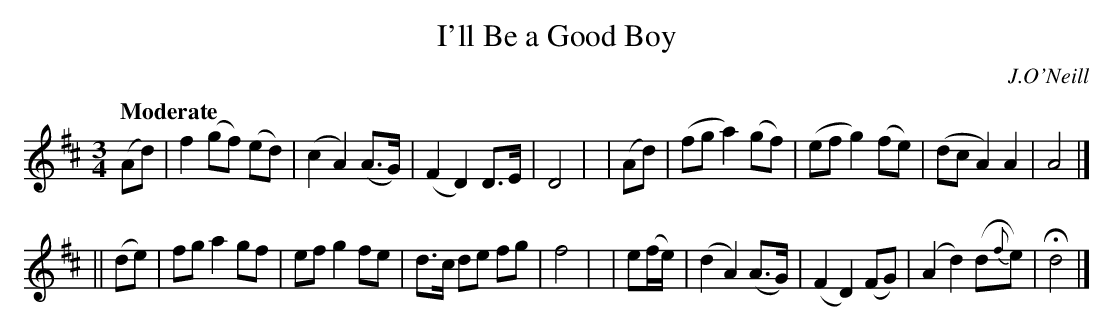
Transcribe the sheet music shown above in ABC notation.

X:1
T: I'll Be a Good Boy
O: J.O'Neill
Q: "Moderate"
M: 3/4
L: 1/8
K: D
   (Ad)  |  f2 (gf) (ed) | (c2 A2) (A>G)| (F2 D2) D>E | D4 |\
|  (Ad)  | (fg  a2) (gf) | (ef g2) (fe) | (dc A2) A2  | A4 |]
|| (de)  |  fg  a2   gf  |  ef g2   fe  | d>c de  fg  | f4 |\
| e(f/e/)| (d2  A2) (A>G)| (F2 D2) (FG) | (A2 d2) (d{f}e) | Hd4 |]
